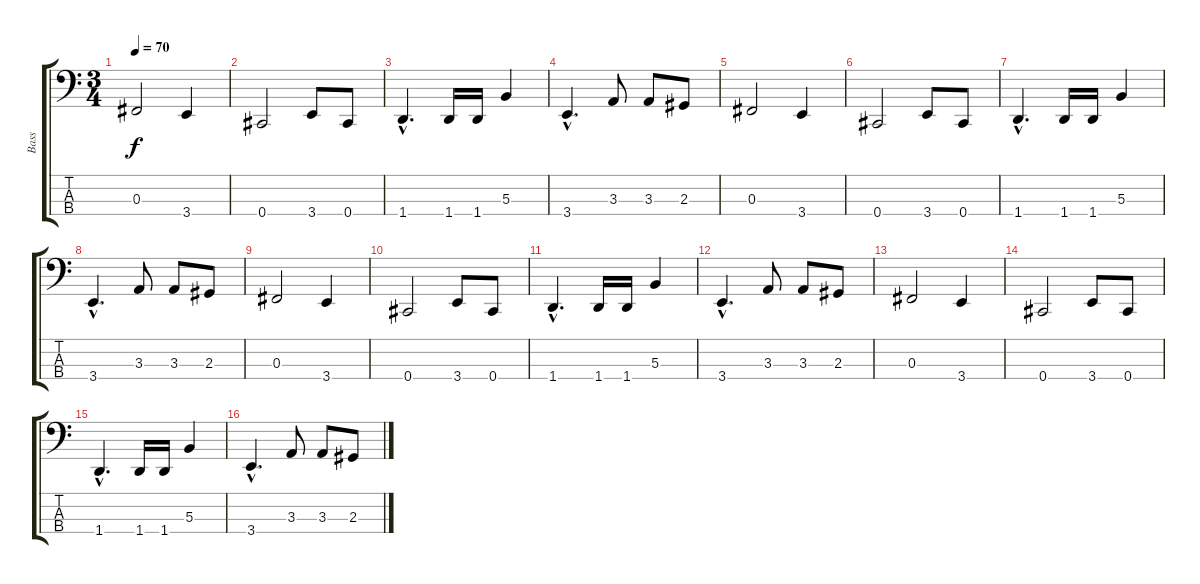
\track ("Bass" "Bass") {instrument electricbasspick}
\staff {score tabs}
\tuning (E2 B1 Gb1 Db1) {hide}
\ts (3 4)
\tempo 70
\clef f4
\ks c
0.3.2{dy f} 3.4.4 |
0.4.2 3.4.8 0.4.8 |
1.4{hac}.4{d} 1.4.16 1.4.16 5.3.4 |
3.4{hac}.4{d} 3.3.8 3.3.8 2.3.8 |
0.3.2 3.4.4 |
0.4.2 3.4.8 0.4.8 |
1.4{hac}.4{d} 1.4.16 1.4.16 5.3.4 |
3.4{hac}.4{d} 3.3.8 3.3.8 2.3.8 |
0.3.2 3.4.4 |
0.4.2 3.4.8 0.4.8 |
1.4{hac}.4{d} 1.4.16 1.4.16 5.3.4 |
3.4{hac}.4{d} 3.3.8 3.3.8 2.3.8 |
0.3.2 3.4.4 |
0.4.2 3.4.8 0.4.8 |
1.4{hac}.4{d} 1.4.16 1.4.16 5.3.4 |
3.4{hac}.4{d} 3.3.8 3.3.8 2.3.8
